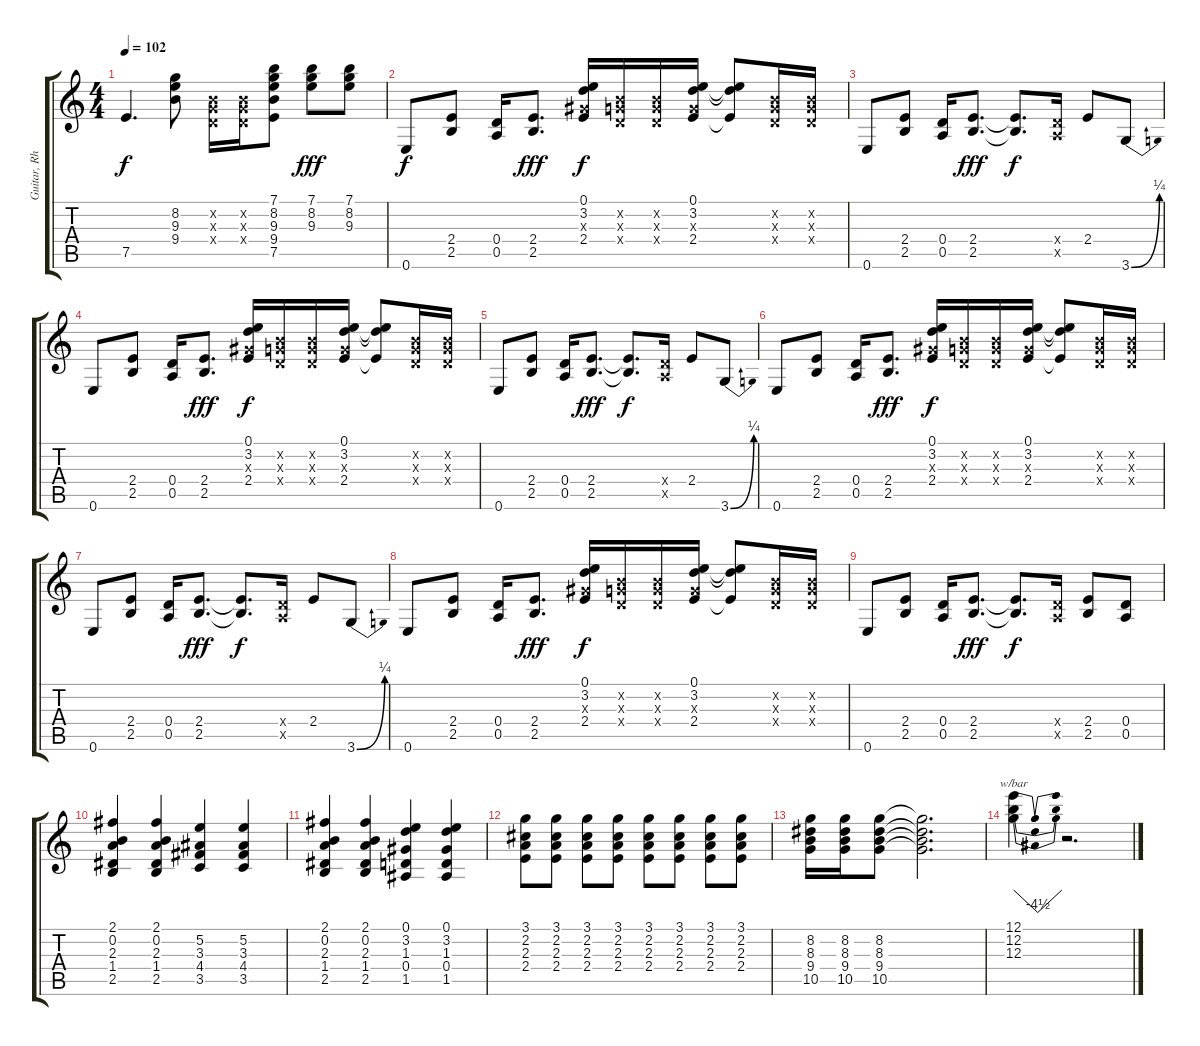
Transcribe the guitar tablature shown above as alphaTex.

\track ("Guitar, Rhythm" "Guitar, Rh") {instrument electricguitarjazz}
\staff {score tabs}
\tuning (E4 B3 G3 D3 A2 E2) {hide}
\ts (4 4)
\tempo 102
\clef g2
\ks c
7.5{t}.4{d dy f} (8.2 9.3 9.4).8 (0.2{x} 0.3{x} 0.4{x}).16 (0.2{x} 0.3{x} 0.4{x}).16 (7.1 8.2 9.3 9.4 7.5).8 (7.1 8.2 9.3).8{dy fff} (7.1 8.2 9.3).8 |
0.6.8{dy f} (2.4 2.5).8 (0.4 0.5).16 (2.4 2.5).8{d dy fff} (0.1 3.2 1.3{x} 2.4).16{dy f} (0.2{x} 0.3{x} 0.4{x}).16 (0.2{x} 0.3{x} 0.4{x}).16 (0.1 3.2 0.3{x} 2.4).16 (0.1{t} 3.2{t} 2.4{t}).8 (0.2{x} 0.3{x} 0.4{x}).16 (0.2{x} 0.3{x} 0.4{x}).16 |
0.6.8 (2.4 2.5).8 (0.4 0.5).16 (2.4 2.5).8{d dy fff} (2.4{t} 2.5{t}).8{d dy f} (0.4{x} 0.5{x}).16 2.4.8 3.6{be (bend 0 0 60 1)}.8 |
0.6.8 (2.4 2.5).8 (0.4 0.5).16 (2.4 2.5).8{d dy fff} (0.1 3.2 1.3{x} 2.4).16{dy f} (0.2{x} 0.3{x} 0.4{x}).16 (0.2{x} 0.3{x} 0.4{x}).16 (0.1 3.2 0.3{x} 2.4).16 (0.1{t} 3.2{t} 2.4{t}).8 (0.2{x} 0.3{x} 0.4{x}).16 (0.2{x} 0.3{x} 0.4{x}).16 |
0.6.8 (2.4 2.5).8 (0.4 0.5).16 (2.4 2.5).8{d dy fff} (2.4{t} 2.5{t}).8{d dy f} (0.4{x} 0.5{x}).16 2.4.8 3.6{be (bend 0 0 60 1)}.8 |
0.6.8 (2.4 2.5).8 (0.4 0.5).16 (2.4 2.5).8{d dy fff} (0.1 3.2 1.3{x} 2.4).16{dy f} (0.2{x} 0.3{x} 0.4{x}).16 (0.2{x} 0.3{x} 0.4{x}).16 (0.1 3.2 0.3{x} 2.4).16 (0.1{t} 3.2{t} 2.4{t}).8 (0.2{x} 0.3{x} 0.4{x}).16 (0.2{x} 0.3{x} 0.4{x}).16 |
0.6.8 (2.4 2.5).8 (0.4 0.5).16 (2.4 2.5).8{d dy fff} (2.4{t} 2.5{t}).8{d dy f} (0.4{x} 0.5{x}).16 2.4.8 3.6{be (bend 0 0 60 1)}.8 |
0.6.8 (2.4 2.5).8 (0.4 0.5).16 (2.4 2.5).8{d dy fff} (0.1 3.2 1.3{x} 2.4).16{dy f} (0.2{x} 0.3{x} 0.4{x}).16 (0.2{x} 0.3{x} 0.4{x}).16 (0.1 3.2 0.3{x} 2.4).16 (0.1{t} 3.2{t} 2.4{t}).8 (0.2{x} 0.3{x} 0.4{x}).16 (0.2{x} 0.3{x} 0.4{x}).16 |
0.6.8 (2.4 2.5).8 (0.4 0.5).16 (2.4 2.5).8{d dy fff} (2.4{t} 2.5{t}).8{d dy f} (0.4{x} 0.5{x}).16 (2.4 2.5).8 (0.4 0.5).8 |
(2.1 0.2 2.3 1.4 2.5).4 (2.1 0.2 2.3 1.4 2.5).4 (5.2 3.3 4.4 3.5).4 (5.2 3.3 4.4 3.5).4 |
(2.1 0.2 2.3 1.4 2.5).4 (2.1 0.2 2.3 1.4 2.5).4 (0.1 3.2 1.3 0.4 1.5).4 (0.1 3.2 1.3 0.4 1.5).4 |
(3.1 2.2 2.3 2.4).8 (3.1 2.2 2.3 2.4).8 (3.1 2.2 2.3 2.4).8 (3.1 2.2 2.3 2.4).8 (3.1 2.2 2.3 2.4).8 (3.1 2.2 2.3 2.4).8 (3.1 2.2 2.3 2.4).8 (3.1 2.2 2.3 2.4).8 |
(8.2 8.3 9.4 10.5).16 (8.2 8.3 9.4 10.5).16 (8.2 8.3 9.4 10.5).8 (8.2{t} 8.3{t} 9.4{t} 10.5{t}).2{d} |
(12.1 12.2 12.3).4{tbe (dip default 0 0 30 -18 60 0)} r.2{d}
